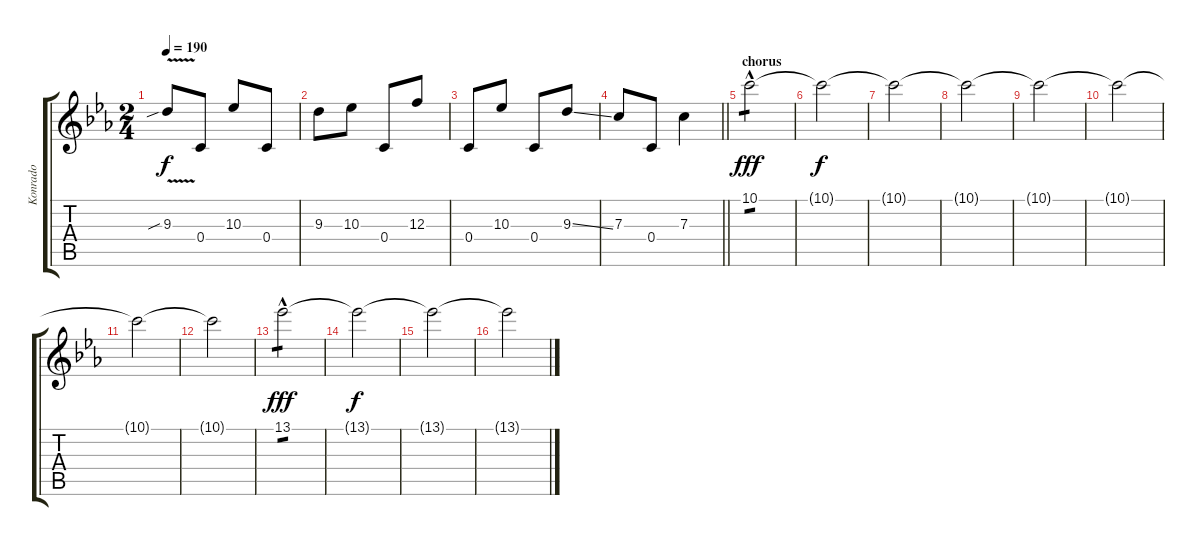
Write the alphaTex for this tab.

\track ("Konrado" "Konrado") {instrument distortionguitar}
\staff {score tabs}
\tuning (D4 A3 F3 C3 G2 C2) {hide}
\ts (2 4)
\tempo 190
\clef g2
\ks eb
9.3{v sib}.8{dy f} 0.4.8 10.3.8 0.4.8 |
9.3.8 10.3.8 0.4.8 12.3.8 |
0.4.8 10.3.8 0.4.8 9.3{ss}.8 |
\barLineRight lightlight
7.3.8 0.4.8 7.3.4 |
\section ("" "chorus")
10.1{hac}.2{tp 1 dy fff volume 10} |
10.1{t}.2{dy f} |
10.1{t}.2 |
10.1{t}.2 |
10.1{t}.2 |
10.1{t}.2 |
10.1{t}.2 |
10.1{t}.2 |
13.1{hac}.2{tp 1 dy fff} |
13.1{t}.2{dy f} |
13.1{t}.2 |
13.1{t}.2
